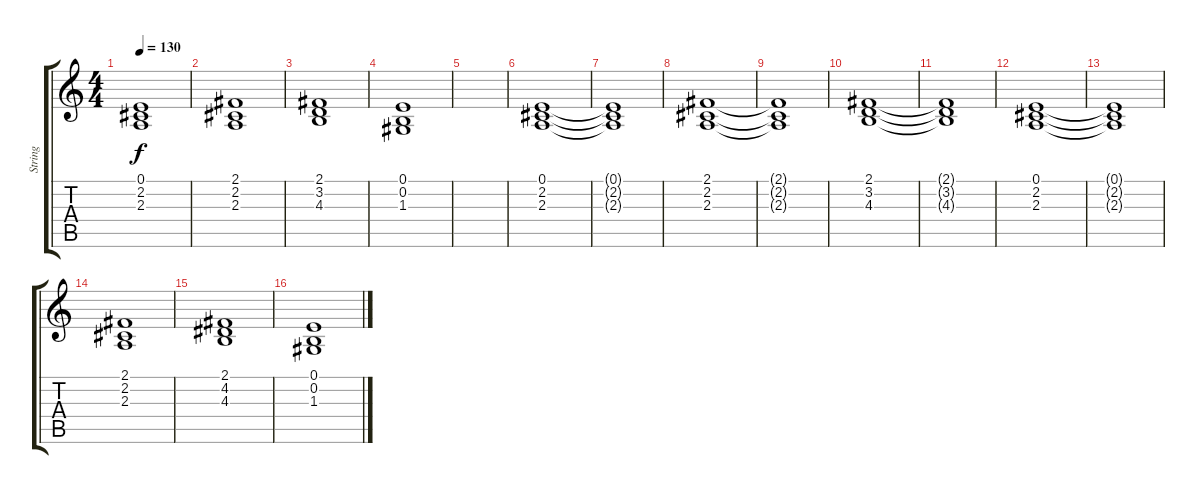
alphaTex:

\track ("String" "String") {instrument stringensemble1}
\staff {score tabs}
\tuning (E4 B3 G3 D3 A2 E2) {hide}
\ts (4 4)
\tempo 130
\clef g2
\ks c
(0.1{t} 2.2{t} 2.3{t}).1{dy f} |
(2.1 2.2 2.3).1 |
(2.1 3.2 4.3).1 |
(0.1 0.2 1.3).1 |
|
(0.1 2.2 2.3).1 |
(0.1{t} 2.2{t} 2.3{t}).1 |
(2.1 2.2 2.3).1 |
(2.1{t} 2.2{t} 2.3{t}).1 |
(2.1 3.2 4.3).1 |
(2.1{t} 3.2{t} 4.3{t}).1 |
(0.1 2.2 2.3).1 |
(0.1{t} 2.2{t} 2.3{t}).1 |
(2.1 2.2 2.3).1 |
(2.1 4.2 4.3).1 |
(0.1 0.2 1.3).1
